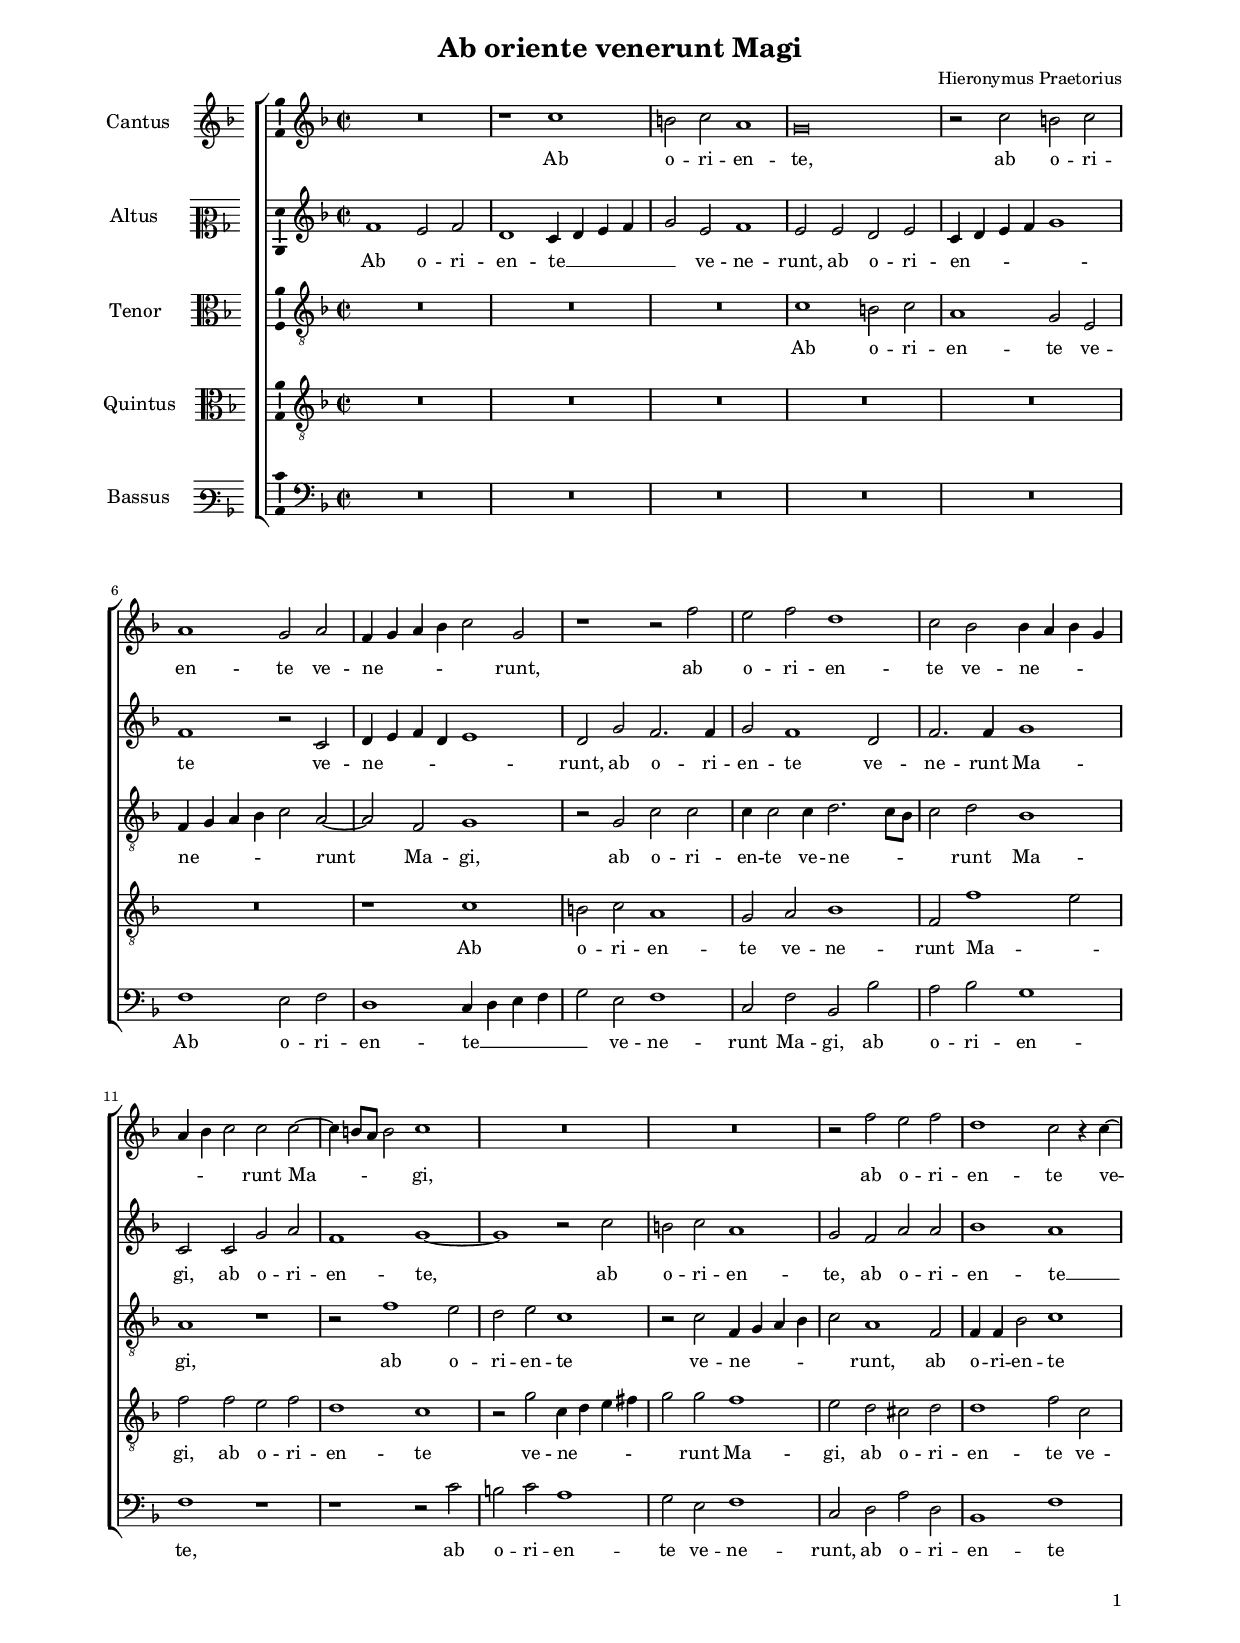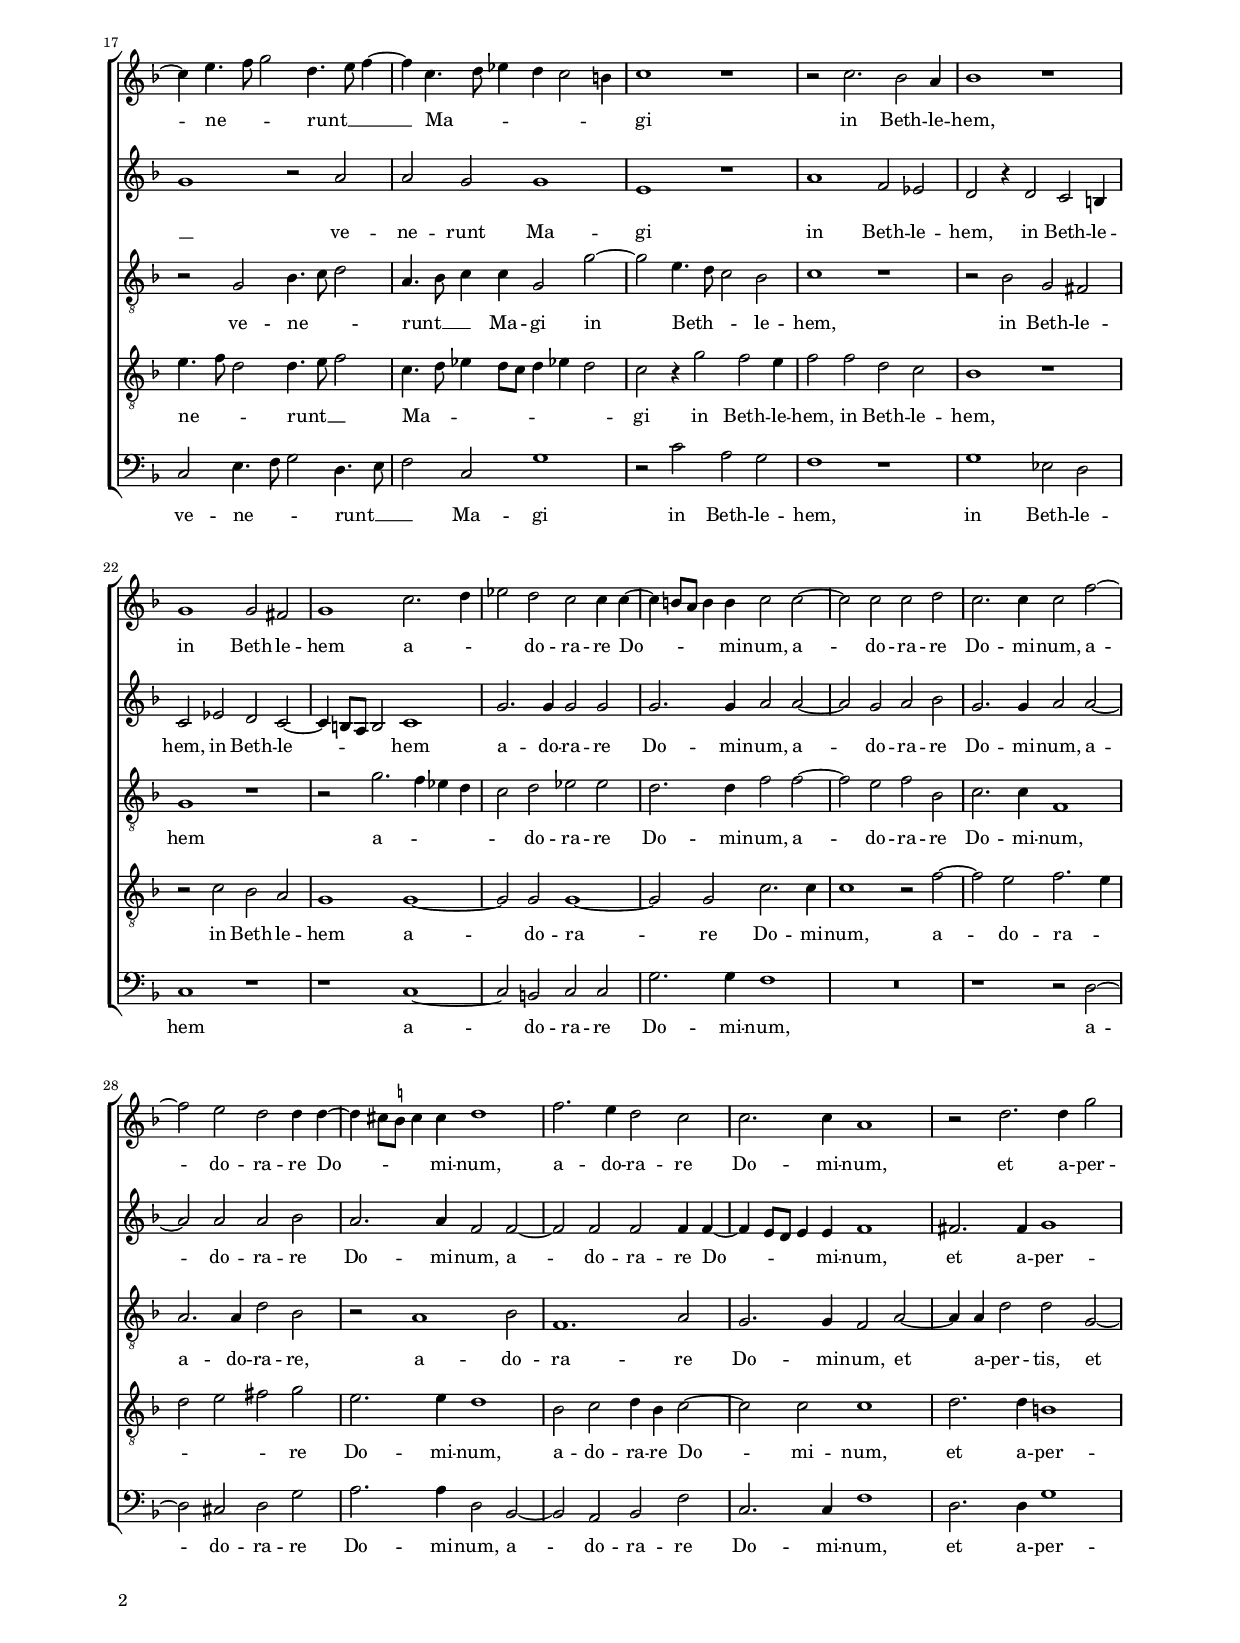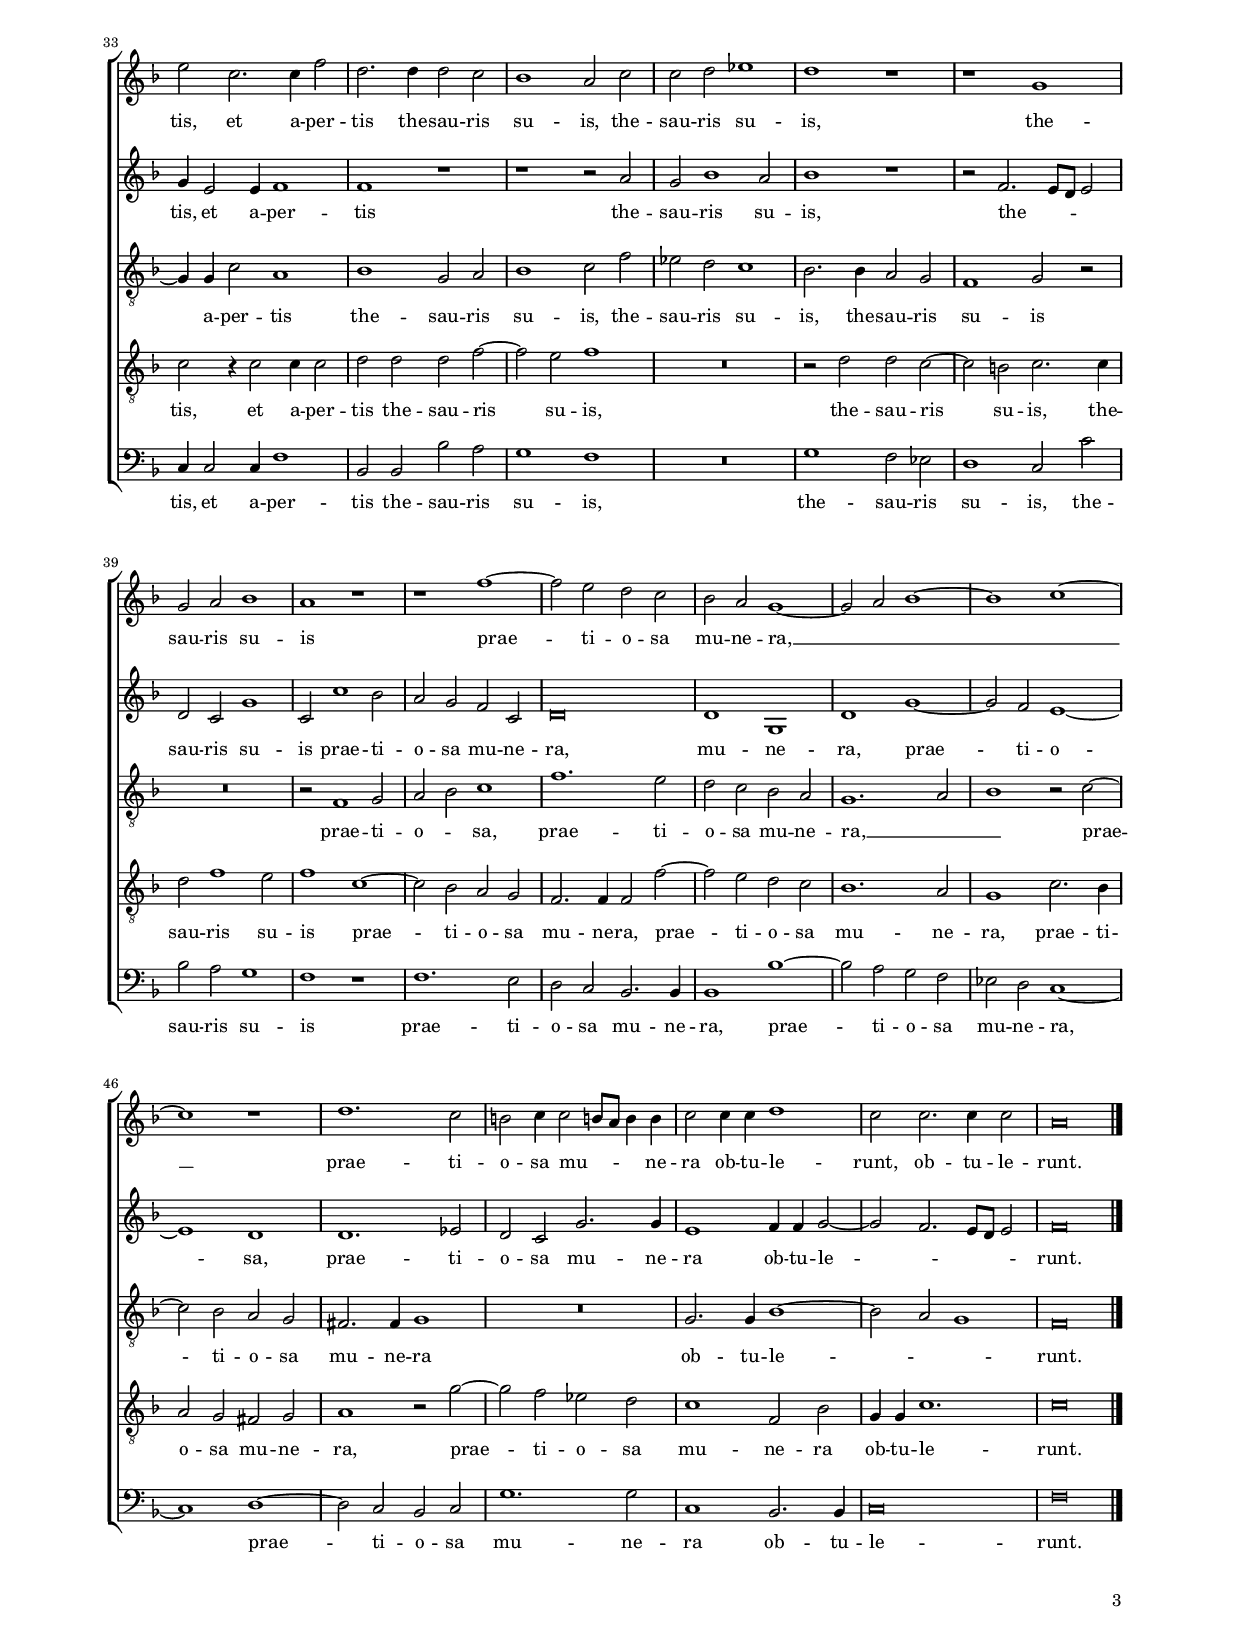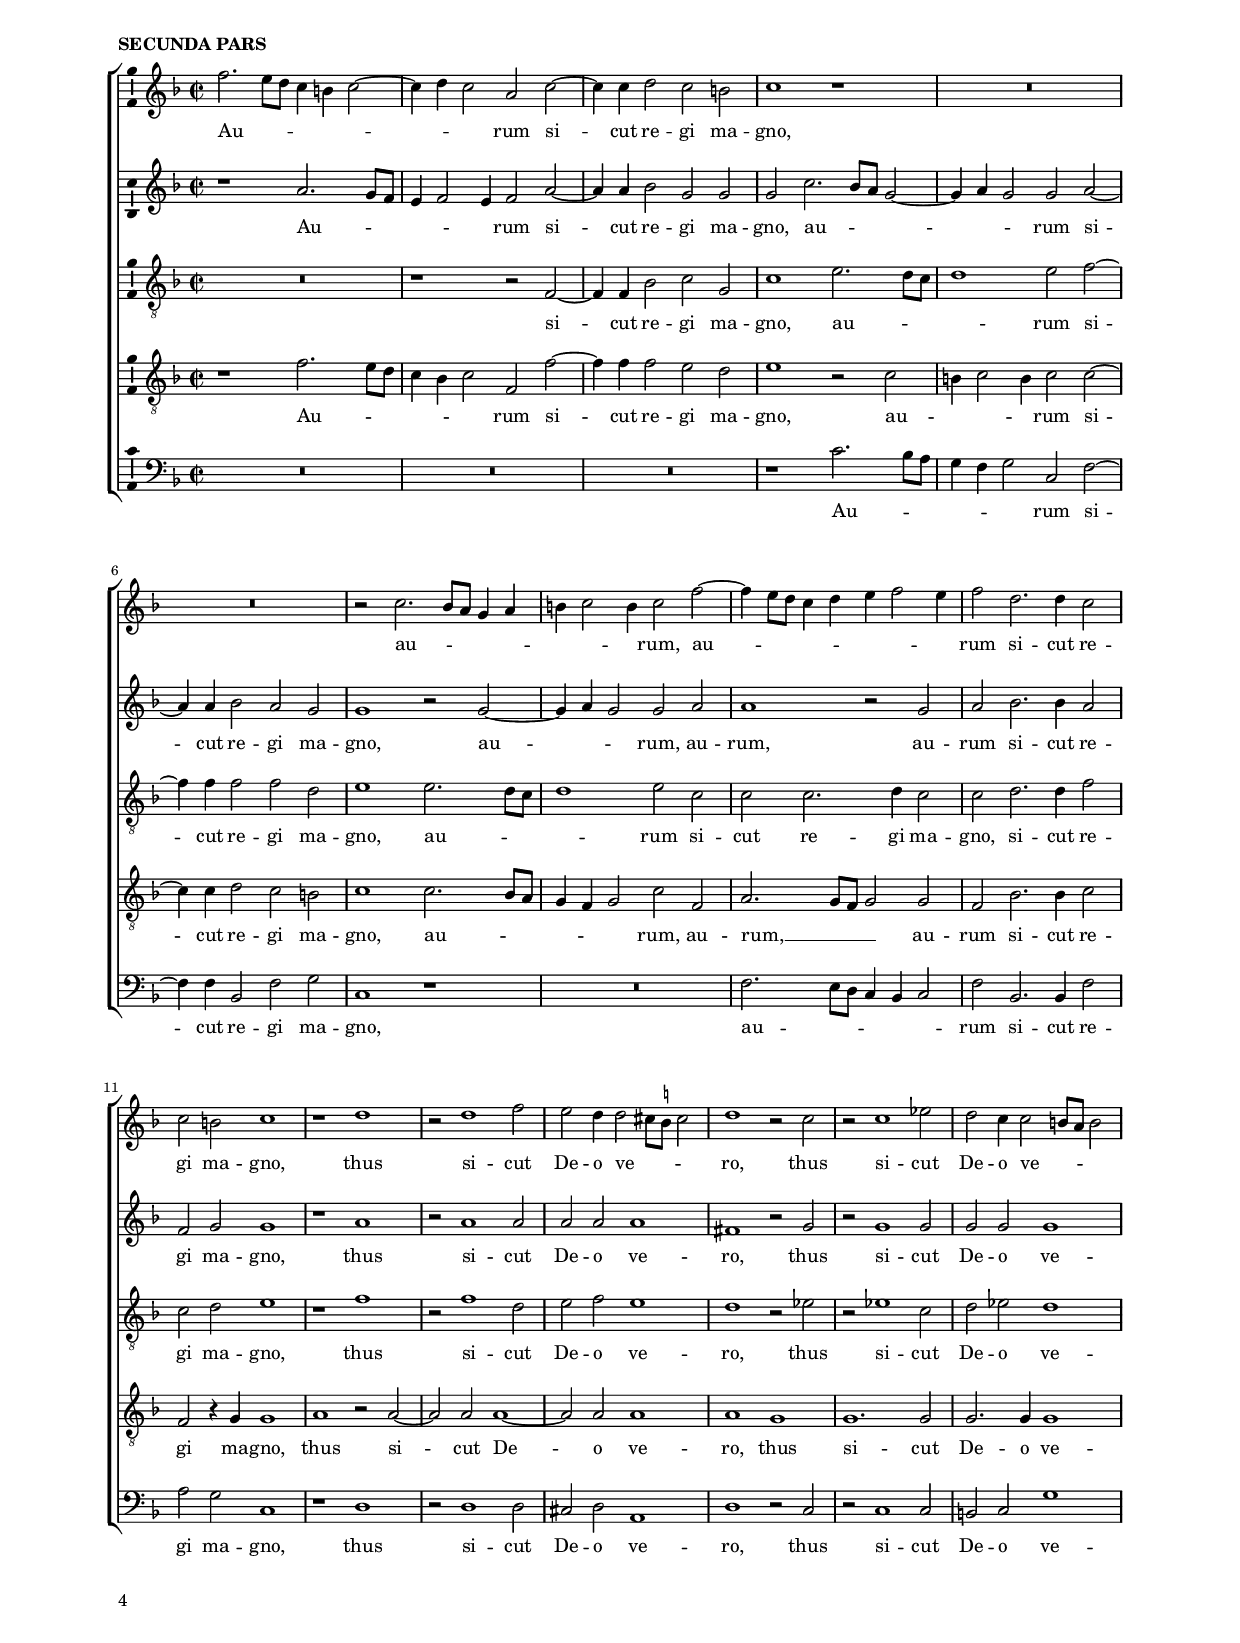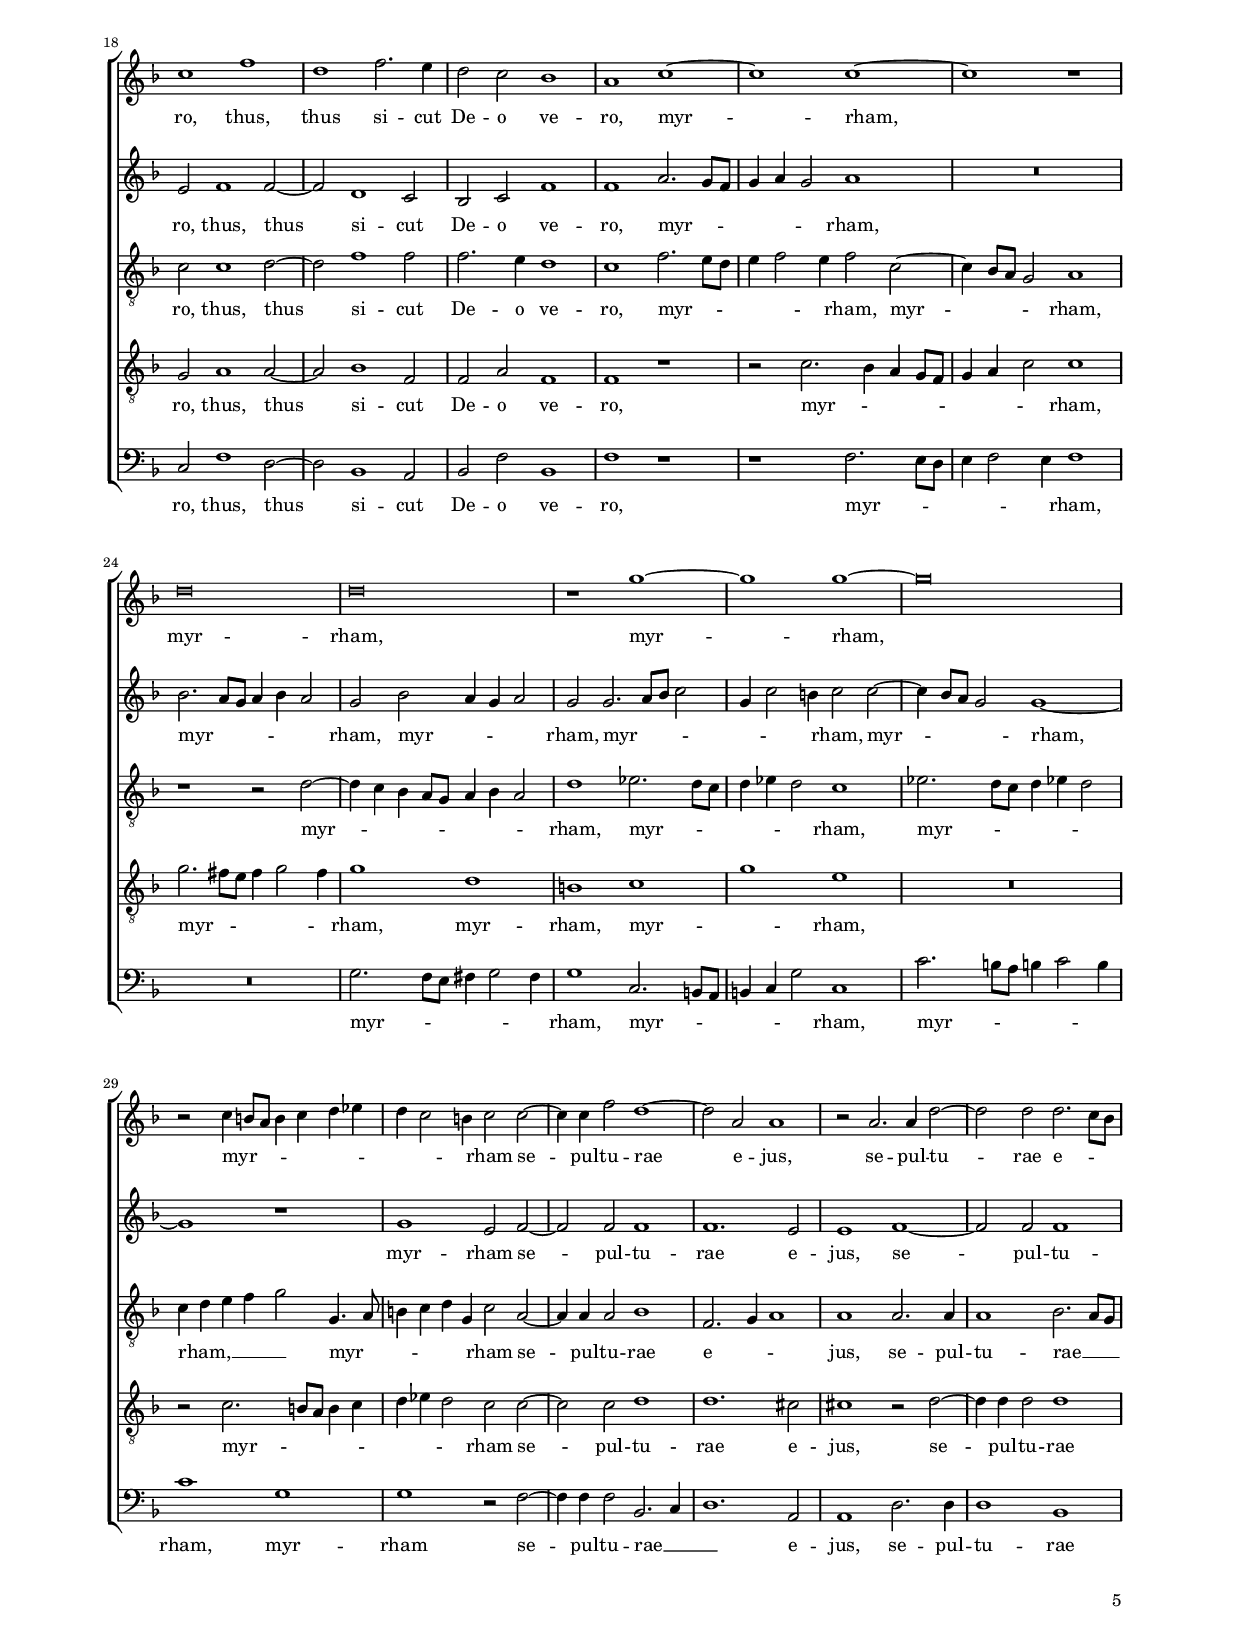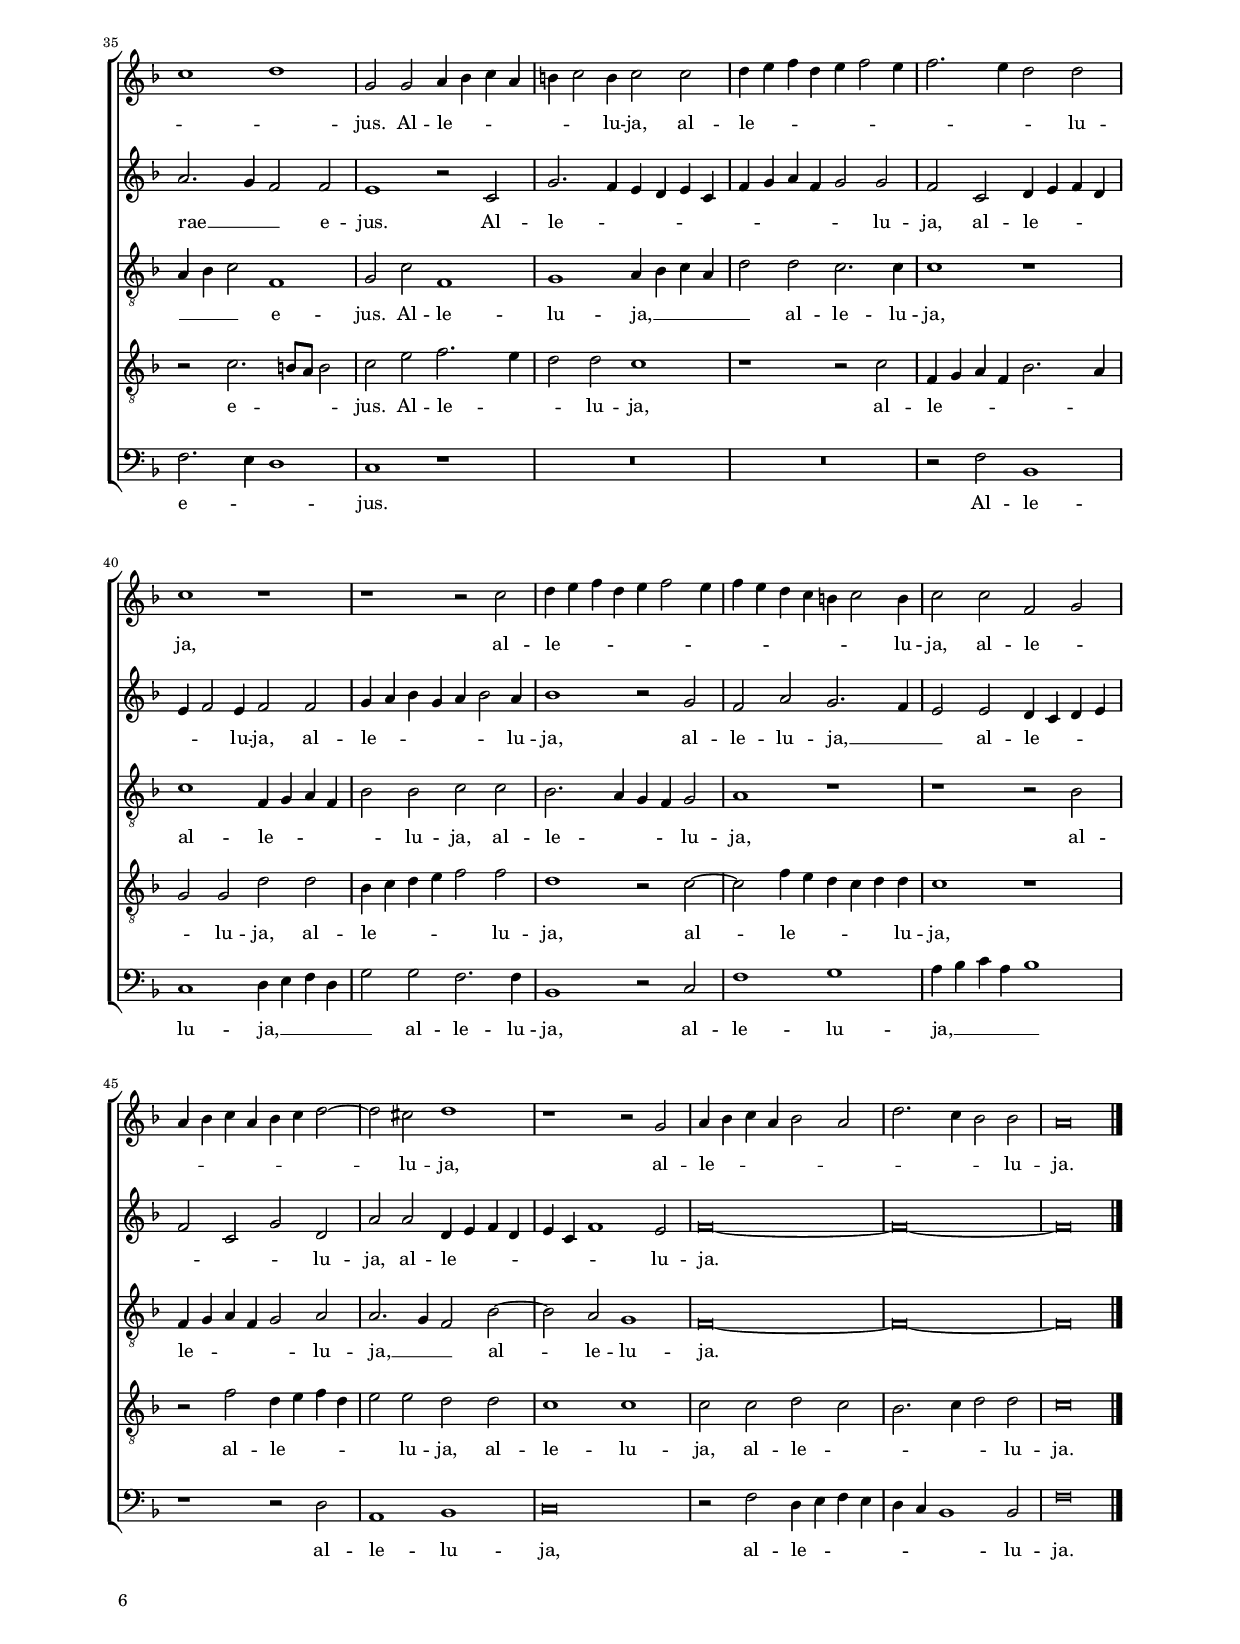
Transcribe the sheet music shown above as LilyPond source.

\header
{
  title="Ab oriente venerunt Magi"
  composer="Hieronymus Praetorius"
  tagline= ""
}

\version "2.22.0"
\language deutsch
#(set-global-staff-size 15)
% #(set-default-paper-size "letter")
#(ly:set-option 'point-and-click #f)

	
	ficta = { \once \set suggestAccidentals = ##t }
	
	forget = #(define-music-function (music) (ly:music?) #{
		\accidentalStyle forget
		$music
		\accidentalStyle default
		#})
    

\paper
	{
	top-margin = 1.8 \cm
	bottom-margin = 1.2 \cm
	left-margin = 2 \cm
	right-margin = 2 \cm
	ragged-bottom = ##f
	ragged-last-bottom = ##f
	print-page-number = ##f
	score-system-spacing = #'((basic-distance . 16) (minimum-distance . 14) (padding . 5) (strechability . 150))
	system-system-spacing = #'((basic-distance . 16) (minimum-distance . 14) (padding . 5) (strechability . 150))
    oddFooterMarkup=\markup   \fill-line { "" \fromproperty #'page:page-number-string }
    evenFooterMarkup=\markup  \fill-line { \fromproperty #'page:page-number-string "" }
    last-bottom-spacing = #'((basic-distance . 12) (minimum-distance . 7) (padding . 4))
%	systems-per-page = 3
%	page-count = 6
%	min-systems-per-page = 3
	}

global = {
    % \set Staff.autoBeaming = ##f
	\key f \major
	\time 2/2 \set Score.measureLength = #(ly:make-moment 2/1)
    \set Score.tempoHideNote = ##t
    \tempo 2 = 90
    \skip 1*2*51 \bar "|."
	}
	

incipitcantus = \markup { \score {
	{
	\set Staff.instrumentName = \markup { \fontsize #1 "Cantus" }
	\key f \major
	\clef violin
	s4 \bar ""
	}
	\layout  {
	raggedright = ##t
	indent = 1.8 \cm
	line-width = 2.5 \cm
	\context { \Staff \remove Time_signature_engraver }
	\override Staff.Clef.Y-extent = #'(0 . 0)
	}} \hspace #1 }
      
      
incipitaltus = \markup { \score {
	{
	\set Staff.instrumentName = \markup { \fontsize #1 "Altus" }
	\key f \major
	\clef mezzosoprano
	s4 \bar ""
	}
	\layout  {
	raggedright = ##t
	indent = 1.8 \cm
	line-width = 2.5 \cm
	\context { \Staff \remove Time_signature_engraver }
	\override Staff.Clef.Y-extent = #'(0 . 0)
	}} \hspace #1 }


incipittenor = \markup { \score {
	{
	\set Staff.instrumentName = \markup { \fontsize #1 "Tenor" }
	\key f \major
	\clef alto
	s4 \bar ""
	}
	\layout  {
	raggedright = ##t
	indent = 1.8 \cm
	line-width = 2.5 \cm
	\context { \Staff \remove Time_signature_engraver }
	\override Staff.Clef.Y-extent = #'(0 . 0)
	}} \hspace #1 }
      
      
incipitquintus = \markup { \score {
	{
	\set Staff.instrumentName = \markup { \fontsize #1 "Quintus" }
	\key f \major
	\clef alto
	s4 \bar ""
	}
	\layout  {
	raggedright = ##t
	indent = 1.8 \cm
	line-width = 2.5 \cm
	\context { \Staff \remove Time_signature_engraver }
	\override Staff.Clef.Y-extent = #'(0 . 0)
	}} \hspace #1 }
      
      
incipitbassus = \markup { \score {
	{
	\set Staff.instrumentName = \markup { \fontsize #1 "Bassus" }
	\key f \major
	\clef varbaritone
	s4 \bar ""
	}
	\layout  {
	raggedright = ##t
	indent = 1.8 \cm
	line-width = 2.5 \cm
	\context { \Staff \remove Time_signature_engraver }
	\override Staff.Clef.Y-extent = #'(0 . 0)
	}} \hspace #1 }


cantus =  \relative c''
	{
	R\breve
	r1 c
	h2 c a1
	g\breve
%5
	r2 c h c |
	a1 g2 a
	f4 g a b c2 g
	r1 r2 f'
	e2 f d1
%10
	c2 b b4 a b g |
	a4 b c2 c2 c~
	c4 h8 a h2 c1
	R\breve
	R\breve
%15
	r2 f e f |
	d1 c2 r4 c~
	c4 e4. f8 g2 d4. e8 f4~
	f4 c4. d8 es4 d c2 h4
	c1 r
%20
	r2 c2. b2 a4 |
	b1 r
	g1 g2 fis
	g1 c2. d4
	es2 d c2 c4 c~
%25
	c4 h8 a h4 h c2 c~ |
	c2 c c d
	c2. c4 c2 f~
	f2 e d d4 d~
	d4 cis8 \ficta h cis4 cis d1
%30
	f2. e4 d2 c |
	c2. c4 a1
	r2 d2. d4 g2
	e2 c2. c4 f2
	d2. d4 d2 c
%35
	b1 a2 c |
	c2 d es1
	d1 r
	r1 g,
	g2 a b1
%40
	a1 r |
	r1 f'~
	f2 e d c
	b2 a g1~
	g2 a b1~
%45
	b1 c~ |
	c1 r
	d1. c2
	h2 c4 c2 h!8 a h4 h
	c2 c4 c d1
%50
	c2 c2. c4 c2 |
	a\breve |
	}


altus =  \relative c'
    {
	f1 e2 f
	d1 c4 d e f
	g2 e f1
	e2 e d e
%5
	c4 d e f g1 |
	f1 r2 c
	d4 e f d e1
	d2 g f2. f4
	g2 f1 d2
%10
	f2. f4 g1 |
	c,2 c g' a
	f1 g~
	g1 r2 c
	h2 c a1
%15
	g2 f a a |
	b1 a
	g1 r2 a
	a2 g g1
	e1 r
%20
	a1 f2 es |
	d2 r4 d2 c2 h4
	c2 es d c~
	c4 h8 a h2 c1
	g'2. g4 g2 g
%25
	g2. g4 a2 a~ |
	a2 g a b
	g2. g4 a2 a~
	a2 a a b
	a2. a4 f2 f~
%30
	f2 f f f4 f~ |
	f4 e8 d e4 e f1
	fis2. fis4 g1
	g4 e2 e4 f1
	f1 r
%35
	r1 r2 a |
	g2 b1 a2
	b1 r
	r2 f2. e8 d e2
	d2 c g'1
%40
	c,2 c'1 b2 |
	a2 g f c
	d\breve
	d1 g,
	d'1 g~
%45
	g2 f e1~ |
	e1 d
	d1. es2
	d2 c g'2. g4
	e1 f4 f g2~
%50
	g2 f2. e8 d e2 |
	f\breve |
	}


tenor =  \relative c'
	{
	R\breve
	R\breve
	R\breve
	c1 h2 c
%5
	a1 g2 e |
	f4 g a b c2 a~
	a2 f g1
	r2 g c c
	c4 c2 c4 d2. c8 b
%10
	c2 d b1 |
	a1 r
	r2 f'1 e2
	d2 e c1
	r2 c f,4 g a b
%15
	c2 a1 f2 |
	f4 f b2 c1
	r2 g b4. c8 d2
	a4. b8 c4 c g2 g'~
	g2 e4. d8 c2 b
%20
	c1 r |
	r2 b g fis
	g1 r
	r2 g'2. f4 es d
	c2 d es es
%25
	d2. d4 f2 f~ |
	f2 e f b,
	c2. c4 f,1
	a2. a4 d2 b
	r2 a1 b2
%30
	f1. a2 |
	g2. g4 f2 a~
	a4 a d2 d g,~
	g4 g c2 a1
	b1 g2 a
%35
	b1 c2 f |
	es2 d c1
	b2. b4 a2 g
	f1 g2 r
	R\breve
%40
	r2 f1 g2 |
	a2 b c1
	f1. e2
	d2 c b a
	g1. a2
%45
	b1 r2 c~ |
	c2 b a g
	fis2. fis4 g1
	R\breve
	g2. g4 b1~
%50
	b2 a g1 |
	f\breve |
	}


quintus  =  \relative c'
	{
	R\breve
	R\breve
	R\breve
	R\breve
%5
	R\breve |
	R\breve
	r1 c
	h2 c a1
	g2 a b1
%10
	f2 f'1 e2 |
	f2 f e f
	d1 c
	r2 g' c,4 d e fis
	g2 g f1
%15
	e2 d cis d |
	d1 f2 c
	e4. f8 d2 d4. e8 f2
	c4. d8 es4 d8 c d4 es! d2
	c2 r4 g'2 f2 e4
%20
	f2 f d c |
	b1 r
	r2 c b a
	g1 g~
	g2 g g1~
%25
	g2 g c2. c4 |
	c1 r2 f~
	f2 e f2. e4
	d2 e fis g
	e2. e4 d1
%30
	b2 c d4 b c2~ |
	c2 c c1
	d2. d4 h1
	c2 r4 c2 c4 c2
	d2 d d f~
%35
	f2 e f1 |
	R\breve
	r2 d d c~
	c2 h c2. c4
	d2 f1 e2
%40
	f1 c~ |
	c2 b a g
	f2. f4 f2 f'~
	f2 e d c
	b1. a2
%45
	g1 c2. b4 |
	a2 g fis g
	a1 r2 g'~
	g2 f es d
	c1 f,2 b
%50
	g4 g c1. |
	c\breve |
	}


bassus  =  \relative c
	{
	R\breve
	R\breve
	R\breve
	R\breve
%5
	R\breve |
	f1 e2 f
	d1 c4 d e f
	g2 e f1
	c2 f b, b'
%10
	a2 b g1 |
	f1 r
	r1 r2 c'
	h2 c a1
	g2 e f1
%15
	c2 d a' d, |
	b1 f'
	c2 e4. f8 g2 d4. e8
	f2 c g'1
	r2 c a g
%20
	f1 r |
	g1 es2 d
	c1 r
	r1 c~
	c2 h c c
%25
	g'2. g4 f1 |
	R\breve
	r1 r2 d~
	d2 cis d g
	a2. a4 d,2 b~
%30
	b2 a b f' |
	c2. c4 f1
	d2. d4 g1
	c,4 c2 c4 f1
	b,2 b b' a
%35
	g1 f |
	R\breve
	g1 f2 es
	d1 c2 c'
	b2 a g1
%40
	f1 r |
	f1. e2
	d2 c b2. b4
	b1 b'~
	b2 a g f
%45
	es2 d c1~ |
	c1 d~
	d2 c b c
	g'1. g2
	c,1 b2. b4
%50
	c\breve |
	f\breve |
	}


lyricscantus = \lyricmode {
	Ab o -- ri -- en -- te,
    ab o -- ri -- en -- te ve -- ne -- _ _ _ _ runt,
    ab o -- ri -- en -- te ve -- ne -- _ _ _ _ _ _ runt Ma -- _ _ _ gi,
    ab o -- ri -- en -- te ve -- ne -- _ _ runt __ _ _ Ma -- _ _ _ _ _ gi
    in Beth -- le -- hem,
    in Beth -- le -- hem
    a -- _ _ do -- ra -- re Do -- _ _ _ mi -- num,
    a -- do -- ra -- re Do -- mi -- num,
    a -- do -- ra -- re Do -- _ _ _ mi -- num,
    a -- do -- ra -- re Do -- mi -- num,
    et a -- per -- tis,
    et a -- per -- tis the -- sau -- ris su -- is,
    the -- sau -- ris su -- is,
    the -- sau -- ris su -- is
    prae -- ti -- o -- sa mu -- ne -- ra, __ _ _ _
    prae -- ti -- o -- sa mu -- _ _ _ ne -- ra
    ob -- tu -- le -- runt,
    ob -- tu -- le -- runt.
	}


lyricsaltus = \lyricmode {
	Ab o -- ri -- en -- te __ _ _ _ _ ve -- ne -- runt,
    ab o -- ri -- en -- _ _ _ _ te ve -- ne -- _ _ _ _ runt,
    ab o -- ri -- en -- te ve -- ne -- runt Ma -- gi,
    ab o -- ri -- en -- te,
    ab o -- ri -- en -- te,
    ab o -- ri -- en -- te __ _ ve -- ne -- runt Ma -- gi
    in Beth -- le -- hem,
    in Beth -- le -- hem,
    in Beth -- le -- _ _ _ hem
    a -- do -- ra -- re Do -- mi -- num,
    a -- do -- ra -- re Do -- mi -- num,
    a -- do -- ra -- re Do -- mi -- num,
    a -- do -- ra -- re Do -- _ _ _ mi -- num,
    et a -- per -- tis,
    et a -- per -- tis the -- sau -- ris su -- is,
    the -- _ _ _ sau -- ris su -- is
    prae -- ti -- o -- sa mu -- ne -- ra,
    mu -- ne -- ra,
    prae -- ti -- o -- sa, 
    prae -- ti -- o -- sa mu -- ne -- ra
    ob -- tu -- le -- _ _ _ _ runt.
	}


lyricstenor = \lyricmode {
	Ab o -- ri -- en -- te ve -- ne -- _ _ _ _ runt Ma -- gi,
    ab o -- ri -- en -- te ve -- ne -- _ _ _ runt Ma -- gi,
    ab o -- ri -- en -- te ve -- ne -- _ _ _ _ runt,
    ab o -- ri -- en -- te ve -- ne -- _ _ runt __ _ _ Ma -- gi
    in Beth -- _ _ le -- hem,
    in Beth -- le -- hem
    a -- _ _ _ _ do -- ra -- re Do -- mi -- num,
    a -- do -- ra -- re Do -- mi -- num,
    a -- do -- ra -- re,
    a -- do -- ra -- re Do -- mi -- num,
    et a -- per -- tis,
    et a -- per -- tis the -- sau -- ris su -- is,
    the -- sau -- ris su -- is,
    the -- sau -- ris su -- is
    prae -- ti -- o -- _ sa,
    prae -- ti -- o -- sa mu -- ne -- ra, __ _ _
    prae -- ti -- o -- sa mu -- ne -- ra
    ob -- tu -- le -- _ _ runt.
	}


lyricsquintus = \lyricmode {
	Ab o -- ri -- en -- te ve -- ne -- runt Ma -- _ gi,
    ab o -- ri -- en -- te ve -- ne -- _ _ _ _ runt Ma -- gi,
    ab o -- ri -- en -- te ve -- ne -- _ _ runt __ _ _ Ma -- _ _ _ _ _ _ _ gi
    in Beth -- le -- hem,
    in Beth -- le -- hem,
    in Beth -- le -- hem
    a -- do -- ra -- re Do -- mi -- num,
    a -- do -- ra -- _ _ _ _ re Do -- mi -- num,
    a -- do -- ra -- re Do -- mi -- num,
    et a -- per -- tis,
    et a -- per -- tis the -- sau -- ris su -- is,
    the -- sau -- ris su -- is,
    the -- sau -- ris su -- is
    prae -- ti -- o -- sa mu -- ne -- ra,
    prae -- ti -- o -- sa mu -- ne -- ra,
    prae -- ti -- o -- sa mu -- ne -- ra,
    prae -- ti -- o -- sa mu -- ne -- ra
    ob -- tu -- le -- runt.
	}


lyricsbassus = \lyricmode {
	Ab o -- ri -- en -- te __ _ _ _ _ ve -- ne -- runt Ma -- gi,
    ab o -- ri -- en -- te,
    ab o -- ri -- en -- te ve -- ne -- runt,
    ab o -- ri -- en -- te ve -- ne -- _ _ runt __ _ _ Ma -- gi
    in Beth -- le -- hem,
    in Beth -- le -- hem
    a -- do -- ra -- re Do -- mi -- num,
    a -- do -- ra -- re Do -- mi -- num,
    a -- do -- ra -- re Do -- mi -- num,
    et a -- per -- tis,
    et a -- per -- tis the -- sau -- ris su -- is,
    the -- sau -- ris su -- is,
    the -- sau -- ris su -- is
    prae -- ti -- o -- sa mu -- ne -- ra,
    prae -- ti -- o -- sa mu -- ne -- ra,
    prae -- ti -- o -- sa mu -- ne -- ra
    ob -- tu -- le -- runt.
	}


\score
{  
	\transpose c c {
	\new ChoirStaff \with { \override StaffGrouper.staff-staff-spacing.basic-distance = #12 }
	<<

	\new Staff << \global
	\new Voice="v1" {
		\set Staff.instrumentName=\incipitcantus
		\set Staff.midiInstrument = "reed organ"
		\clef violin
		\cantus }
	\new Lyrics \lyricsto "v1" {\lyricscantus }
	>>


	\new Staff << \global
	\new Voice="v2" {
		\set Staff.instrumentName=\incipitaltus
		\set Staff.midiInstrument = "reed organ"
                \clef violin % "G_8"
		\altus}
	\new Lyrics \lyricsto "v2" {\lyricsaltus }
	>>


	\new Staff << \global
	\new Voice="v3" {
		\set Staff.instrumentName=\incipittenor
		\set Staff.midiInstrument = "reed organ"
		\clef "G_8"
		\tenor }
	\new Lyrics \lyricsto "v3" {\lyricstenor }
	>>


	\new Staff << \global
	\new Voice="v5" {
		\set Staff.instrumentName=\incipitquintus
		\set Staff.midiInstrument = "reed organ"
		\clef "G_8"
		\quintus}
	\new Lyrics \lyricsto "v5" {\lyricsquintus }
	>>


	\new Staff << \global
	\new Voice="v4" {
		\set Staff.instrumentName=\incipitbassus
		\set Staff.midiInstrument = "reed organ"
		\clef bass
		\bassus }
	\new Lyrics \lyricsto "v4" {\lyricsbassus}
	>>

	>>
	} % transpose

	\layout
	{
	indent = 2.5 \cm
	\context { \Staff \override TimeSignature.break-visibility = #end-of-line-invisible }
	\context { \Lyrics \override VerticalAxisGroup.nonstaff-relatedstaff-spacing.padding = #1.4 }
%	\context { \Lyrics \override LyricText.font-size = #1 }
	\context { \Staff \consists "Ambitus_engraver" }
	\context { \Score \override BarNumber.padding = #2 }
	\context { \Voice \override NoteHead.style = #'baroque }
	}


\midi
	{
	}

}

%%%%%%%%%%%%%%%%%%%%  SECUNDA PARS %%%%%%%%%%%%%%%%%%%%


global = {
	\key f \major
	\time 2/2 \set Score.measureLength = #(ly:make-moment 2/1)
    \set Score.tempoHideNote = ##t
    \tempo 2 = 90
    \skip 1*2*50 \bar "|."
	}


cantus =  \relative c''
	{
    f2. e8 d c4 h c2~
	c4 d c2 a2 c~
	c4 c d2 c h
	c1 r
%5
	R\breve |
	R\breve
	r2 c2. b8 a g4 a
	h4 c2 h4 c2 f~
	f4 e8 d c4 d e4 f2 e4
%10
	f2 d2. d4 c2 |
	c2 h c1
	r1 d
	r2 d1 f2
	e2 d4 d2 cis8 \ficta h cis2
%15
	d1 r2 c |
	r2 c1 es2
	d2 c4 c2 h8 a h2
	c1 f
	d1 f2. e4
%20
	d2 c b1 |
	a1 c~
	c1 c~
	c1 r
	d\breve
%25
	d\breve |
	r1 g~
	g1 g~
	g\breve
	r2 c,4 h8 a h4 c d es 
%30
	d4 c2 h4 c2 c~ |
	c4 c f2 d1~
	d2 a a1
	r2 a2. a4 d2~
	d2 d d2. c8 b
%35
	c1 d |
	g,2 g a4 b c a
	h4 c2 h4 c2 c
	d4 e f d e4 f2 e4
	f2. e4 d2 d
%40
	c1 r |
	r1 r2 c
	d4 e f d e4 f2 e4
	f4 e d c h4 c2 h4
	c2 c f, g
%45
	a4 b c a b c d2~ |
	d2 cis d1
	r1 r2 g,
	a4 b c a b2 a
	d2. c4 b2 b
%50
	a\breve |
	}


altus =  \relative c'
    {
	r1 a'2. g8 f 
	e4 f2 e4 f2 a~
	a4 a b2 g g
	g2 c2. b8 a g2~
%5
	g4 a g2 g2 a~ |
	a4 a b2 a g
	g1 r2 g~
	g4 a g2 g a
	a1 r2 g
%10
	a2 b2. b4 a2 |
	f2 g g1
	r1 a
	r2 a1 a2
	a2 a a1
%15
	fis1 r2 g |
	r2 g1 g2
	g2 g g1
	e2 f1 f2~
	f2 d1 c2
%20
	b2 c f1 |
	f1 a2. g8 f
	g4 a g2 a1
	R\breve
	b2. a8 g a4 b a2
%25
	g2 b a4 g a2 |
	g2 g2. a8 b c2
	g4 c2 h4 c2 c~
	c4 b8 a g2 g1~
	g1 r
%30
	g1 e2 f~ |
	f2 f f1
	f1. e2
	e1 f~
	f2 f f1
%35
	a2. g4 f2 f |
	e1 r2 c
	g'2. f4 e4 d e c
	f4 g a f g2 g
	f2 c d4 e f d
%40
	e4 f2 e4 f2 f |
	g4 a b g a4 b2 a4
	b1 r2 g
	f2 a g2. f4
	e2 e d4 c d e
%45
	f2 c g' d |
	a'2 a d,4 e f d
	e4 c f1 e2
	f\breve~
	f\breve~
%50
	f\breve |
	}


tenor =  \relative c'
	{
	R\breve
	r1 r2 f,~
	f4 f b2 c g
	c1 e2. d8 c
%5
	d1 e2 f~ |
	f4 f f2 f d
	e1 e2. d8 c
	d1 e2 c
	c2 c2. d4 c2
%10
	c2 d2. d4 f2 |
	c2 d e1
	r1 f
	r2 f1 d2
	e2 f e1
%15
	d1 r2 es |
	r2 es1 c2
	d2 es d1
	c2 c1 d2~
	d2 f1 f2
%20
	f2. e4 d1 |
	c1 f2. e8 d
	e4 f2 e4 f2 c~
	c4 b8 a g2 a1
	r1 r2 d~
%25
	d4 c b a8 g a4 b a2 |
	d1 es2. d8 c
	d4 es d2 c1
	es2. d8 c d4 es! d2
	c4 d e f g2 g,4. a8
%30
	h4 c d g, c2 a~ |
	a4 a a2 b1
	f2. g4 a1
	a1 a2. a4
	a1 b2. a8 g
%35
	a4 b c2 f,1 |
	g2 c f,1
	g1 a4 b c a
	d2 d c2. c4
	c1 r
%40
	c1 f,4 g a f |
	b2 b c c
	b2. a4 g4 f g2
	a1 r
	r1 r2 b
%45
	f4 g a f g2 a |
	a2. g4 f2 b~
	b2 a g1
	f\breve~
	f\breve~
%50
	f\breve |
	}


quintus  =  \relative c'
	{
	r1 f2. e8 d
	c4 b c2 f, f'~
	f4 f f2 e d
	e1 r2 c
%5
	h4 c2 h4 c2 c~ |
	c4 c d2 c h
	c1 c2. b8 a
	g4 f g2 c f,
	a2. g8 f g2 g
%10
	f2 b2. b4 c2 |
	f,2 r4 g g1
	a1 r2 a~
	a2 a a1~
	a2 a a1
%15
	a1 g |
	g1. g2
	g2. g4 g1
	g2 a1 a2~
	a2 b1 f2
%20
	f2 a f1 |
	f1 r
	r2 c'2. b4 a4 g8 f
	g4 a c2 c1
	g'2. fis8 e fis4 g2 fis4
%25
	g1 d |
	h1 c
	g'1 e
	R\breve
	r2 c2. h8 a h4 c
%30
	d4 es d2 c c~ |
	c2 c d1
	d1. cis2
	cis1 r2 d~
	d4 d d2 d1
%35
	r2 c2. h8 a h2 |
	c2 e f2. e4
	d2 d c1
	r1 r2 c
	f,4 g a f b2. a4
%40
	g2 g d' d |
	b4 c d e f2 f
	d1 r2 c~
	c2 f4 e d c d d
	c1 r
%45
	r2 f d4 e f d |
	e2 e d d
	c1 c
	c2 c d c
	b2. c4 d2 d
%50
	c\breve |
	}


bassus  =  \relative c
	{
	R\breve
	R\breve
	R\breve
	r1 c'2. b8 a
%5
	g4 f g2 c, f~ |
	f4 f b,2 f' g
	c,1 r
	R\breve
	f2. e8 d c4 b c2
%10
	f2 b,2. b4 f'2 |
	a2 g c,1
	r1 d
	r2 d1 d2
	cis2 d a1
%15
	d1 r2 c |
	r2 c1 c2
	h2 c g'1
	c,2 f1 d2~
	d2 b1 a2
%20
	b2 f' b,1 |
	f'1 r
	r1 f2. e8 d
	e4 f2 e4 f1
	R\breve
%25
	g2. f8 e fis4 g2 fis4 |
	g1 c,2. h8 a
	h4 c g'2 c,1
	c'2. h8 a h!4 c2 h4
	c1 g
%30
	g1 r2 f~ |
	f4 f f2 b,2. c4
	d1. a2
	a1 d2. d4
	d1 b
%35
	f'2. e4 d1 |
	c1 r
	R\breve
	R\breve
	r2 f b,1
%40
	c1 d4 e f d |
	g2 g f2. f4
	b,1 r2 c
	f1 g
	a4 b c a b1
%45
	r1 r2 d, |
	a1 b
	c\breve
	r2 f d4 e f e
	d4 c b1 b2
%50
	f'\breve |
	}


lyricscantus = \lyricmode {
	Au -- _ _ _ _ _ _ _ rum si -- cut re -- gi ma -- gno,
    au -- _ _ _ _ _ _ _ rum,
    au -- _ _ _ _ _ _ _ rum si -- cut re -- gi ma -- gno,
    thus si -- cut De -- o ve -- _ _ _ ro,
    thus si -- cut De -- o ve -- _ _ _ ro,
    thus,
    thus si -- cut De -- o ve -- ro,
    myr -- rham,
    myr -- rham,
    myr -- rham,
    myr -- _ _ _ _ _ _ _ _ _ rham se -- pul -- tu -- rae e -- jus,
    se -- pul -- tu -- rae e -- _ _ _ _ jus.
    Al -- le -- _ _ _ _ _ lu -- ja,
    al -- le -- _ _ _ _ _ _ _ _ _ lu -- ja,
    al -- le -- _ _ _ _ _ _ _ _ _ _ _ _ lu -- ja,
    al -- le -- _ _ _ _ _ _ _ _ lu -- ja,
    al -- le -- _ _ _ _ _ _ _ _ lu -- ja.
	}


lyricsaltus = \lyricmode {
	Au -- _ _ _ _ _ rum si -- cut re -- gi ma -- gno,
    au -- _ _ _ _ _ rum si -- cut re -- gi ma -- gno,
    au -- _ _ rum,
    au -- rum,
    au -- rum si -- cut re -- gi ma -- gno,
    thus si -- cut De -- o ve -- ro,
    thus si -- cut De -- o ve -- ro,
    thus,
    thus si -- cut De -- o ve -- ro,
    myr -- _ _ _ _ _ rham,
    myr -- _ _ _ _ _ rham,
    myr -- _ _ _ rham,
    myr -- _ _ _ _ _ _ rham,
    myr -- _ _ _ rham,
    myr -- rham se -- pul -- tu -- rae e -- jus,
    se -- pul -- tu -- rae __ _ _ e -- jus.
    Al -- le -- _ _ _ _ _ _ _ _ _ _ lu -- ja,
    al -- le -- _ _ _ _ _ lu -- ja,
    al -- le -- _ _ _ _ _ lu -- ja,
    al -- le -- lu -- ja, __ _ _
    al -- le -- _ _ _ _ _ _ lu -- ja,
    al -- le -- _ _ _ _ _ _ lu -- ja.
	}


lyricstenor = \lyricmode {
	si -- cut re -- gi ma -- gno,
    au -- _ _ _ rum si -- cut re -- gi ma -- gno,
    au -- _ _ _ rum si -- cut re -- gi ma -- gno,
    si -- cut re -- gi ma -- gno,
    thus si -- cut De -- o ve -- ro,
    thus si -- cut De -- o ve -- ro,
    thus,
    thus si -- cut De -- o ve -- ro,
    myr -- _ _ _ _ _ rham,
    myr -- _ _ _ rham,
    myr -- _ _ _ _ _ _ _ rham,
    myr -- _ _ _ _ _ rham,
    myr -- _ _ _ _ _ rham, __ _ _ _ _ 
    myr -- _ _ _ _ _ rham se -- pul -- tu -- rae e -- _ _ jus,
    se -- pul -- tu -- rae __ _ _ _ _ _ e -- jus.
    Al -- le -- lu -- ja, __ _ _ _ _ 
    al -- le -- lu -- ja,
    al -- le -- _ _ _ _ lu -- ja,
    al -- le -- _ _ _ lu -- ja,
    al -- le -- _ _ _ _ lu -- ja, __ _ _ 
    al -- le -- lu -- ja.
	}


lyricsquintus = \lyricmode {
	Au -- _ _ _ _ _ rum si -- cut re -- gi ma -- gno,
    au -- _ _ _ rum si -- cut re -- gi ma -- gno,
    au -- _ _ _ _ _ rum,
    au -- rum, __ _ _ _
    au -- rum si -- cut re -- gi ma -- gno,
    thus si -- cut De -- o ve -- ro,
    thus si -- cut De -- o ve -- ro,
    thus,
    thus si -- cut De -- o ve -- ro,
    myr -- _ _ _ _ _ _ _ rham,
    myr -- _ _ _ _ _ rham,
    myr -- rham,
    myr -- _ rham,
    myr -- _ _ _ _ _ _ _ rham se -- pul -- tu -- rae e -- jus,
    se -- pul -- tu -- rae e -- _ _ _ jus.
    Al -- le -- _ _ lu -- ja,
    al -- le -- _ _ _ _ _ _ lu -- ja,
    al -- le -- _ _ _ _ lu -- ja,
    al -- le -- _ _ _ _ lu -- ja,
    al -- le -- _ _ _ _ lu -- ja,
    al -- le -- lu -- ja,
    al -- le -- _ _ _ _ lu -- ja.
	}


lyricsbassus = \lyricmode {
	Au -- _ _ _ _ _ rum si -- cut re -- gi ma -- gno,
    au -- _ _ _ _ _ rum si -- cut re -- gi ma -- gno,
    thus si -- cut De -- o ve -- ro,
    thus si -- cut De -- o ve -- ro,
    thus,
    thus si -- cut De -- o ve -- ro,
    myr -- _ _ _ _ _ rham,
    myr -- _ _ _ _ _ rham,
    myr -- _ _ _ _ _ rham,
    myr -- _ _ _ _ _ rham,
    myr -- rham se -- pul -- tu -- rae __ _ _ e -- jus,
    se -- pul -- tu -- rae e -- _ _ jus.
    Al -- le -- lu -- ja, __ _ _ _ _ 
    al -- le -- lu -- ja,
    al -- le -- lu -- ja, __ _ _ _ _
    al -- le -- lu -- ja,
    al -- le -- _ _ _ _ _ _ lu -- ja.
	}


\score
	{  
	\transpose c c {
	\new ChoirStaff \with { \override StaffGrouper.staff-staff-spacing.basic-distance = #12 }
	<<

	\new Staff <<\global
	\new Voice="v1" {
	  %\set Staff.instrumentName=Cantus
      %\set Staff.instrumentName=\incipitcantus
		\set Staff.midiInstrument = "reed organ"
		\clef violin
		\cantus }
	\new Lyrics \lyricsto "v1" {\lyricscantus }
	>>


	\new Staff << \global
	\new Voice="v2" {
	  %\set Staff.instrumentName=Altus
      %\set Staff.instrumentName=\incipitaltus
		\set Staff.midiInstrument = "reed organ"
		\clef violin % "G_8"
		\altus}
	\new Lyrics \lyricsto "v2" {\lyricsaltus }
	>>


	\new Staff <<\global
	\new Voice="v3" {
	  %\set Staff.instrumentName=Tenor
      %\set Staff.instrumentName=\incipittenor
		\set Staff.midiInstrument = "reed organ"
		\clef "G_8"
		\tenor }
	\new Lyrics \lyricsto "v3" {\lyricstenor }
	>>


	\new Staff << \global
	\new Voice="v5" {
	  %\set Staff.instrumentName=Quintus
      %\set Staff.instrumentName=\incipitquintus
		\set Staff.midiInstrument = "reed organ"
		\clef "G_8"
		\quintus}
	\new Lyrics \lyricsto "v5" {\lyricsquintus }
	>>


	\new Staff <<\global
	\new Voice="v4" {
	  %\set Staff.instrumentName=Bassus
      %\set Staff.instrumentName=\incipitbassus
		\set Staff.midiInstrument = "reed organ"
		\clef bass
		\bassus }
	\new Lyrics \lyricsto "v4" {\lyricsbassus}
	>>
	
	>>
	} % transpose

	\layout
	{
	indent = 0 \cm
	\context { \Staff \override TimeSignature.break-visibility = #end-of-line-invisible }
	\context { \Lyrics \override VerticalAxisGroup.nonstaff-relatedstaff-spacing.padding = #1.4 }
%	\context { \Lyrics \override LyricText.font-size = #1 }
	\context { \Staff \consists "Ambitus_engraver" }
	\context { \Score \override BarNumber.padding = #2 }
	\context { \Voice \override NoteHead.style = #'baroque }
	}

    \header { piece = \markup { \raise #2 \bold "SECUNDA PARS"} }

\midi
	{
	}
	
}

% EOF
